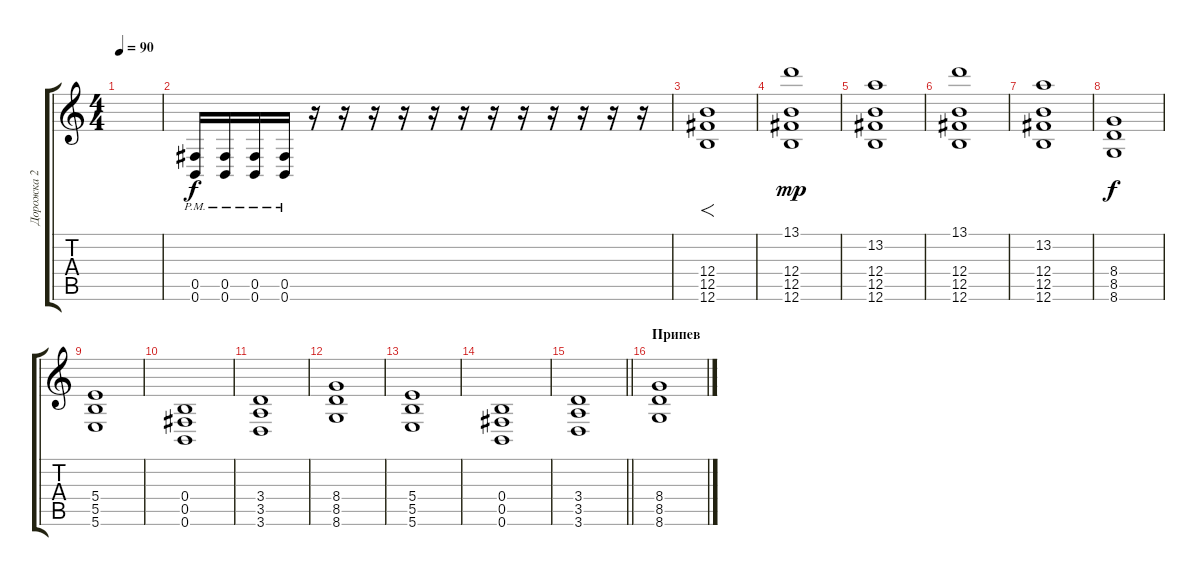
\track ("Дорожка 2" "Дорожка 2") {instrument distortionguitar}
\staff {score tabs}
\tuning (Db4 Ab3 E3 B2 Gb2 B1) {hide}
\ts (4 4)
\tempo 90
\clef g2
\ks c
|
(0.5{pm} 0.6{pm}).16 (0.5{pm} 0.6{pm}).16 (0.5{pm} 0.6{pm}).16 (0.5{pm} 0.6{pm}).16 r.16 r.16 r.16 r.16 r.16 r.16 r.16 r.16 r.16 r.16 r.16 r.16 |
(12.4 12.5 12.6).1{f} |
(13.1 12.4 12.5 12.6).1{dy mp} |
(13.2 12.4 12.5 12.6).1 |
(13.1 12.4 12.5 12.6).1 |
(13.2 12.4 12.5 12.6).1 |
(8.4 8.5 8.6).1{dy f} |
(5.4 5.5 5.6).1 |
(0.4 0.5 0.6).1 |
(3.4 3.5 3.6).1 |
(8.4 8.5 8.6).1 |
(5.4 5.5 5.6).1 |
(0.4 0.5 0.6).1 |
\barLineRight lightlight
(3.4 3.5 3.6).1 |
\section ("" "Припев")
(8.4 8.5 8.6).1
